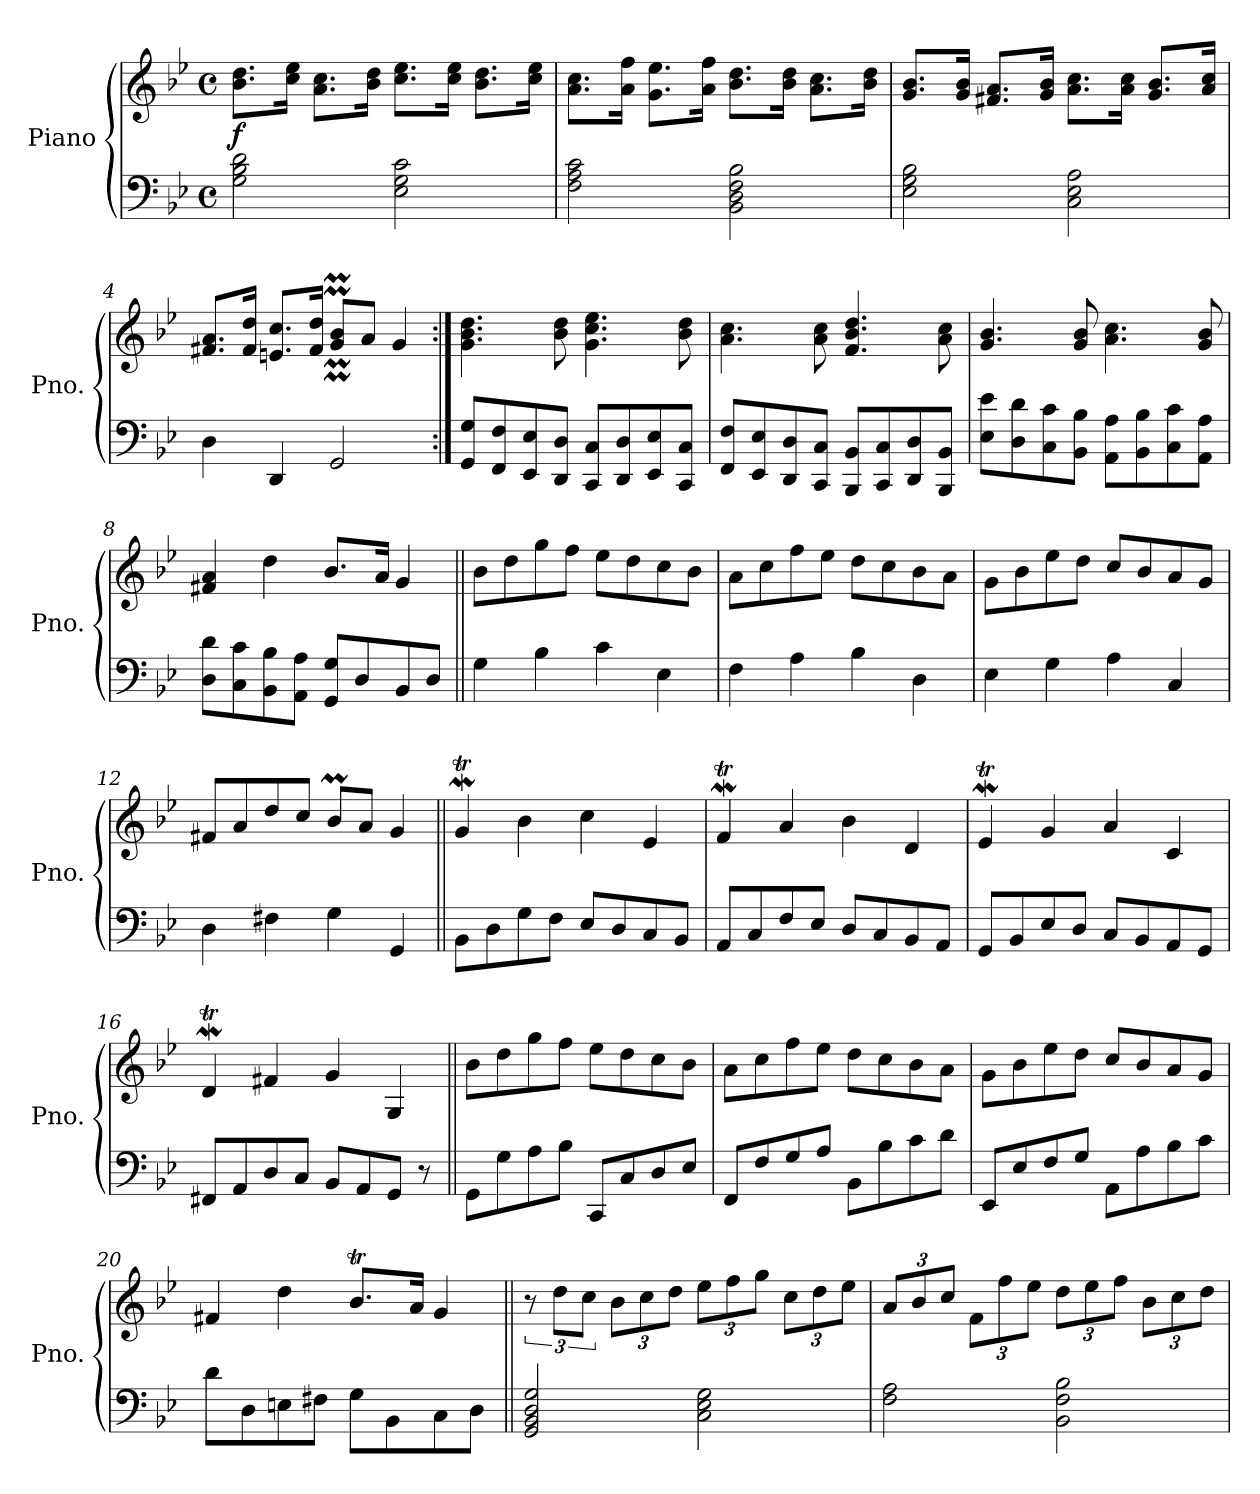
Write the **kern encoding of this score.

**kern	**kern	**dynam
*part1	*part1	*part1
*staff2	*staff1	*staff1/2
*I"Piano	*	*
*I'Pno.	*	*
*clefF4	*clefG2	*
*k[b-e-]	*k[b-e-]	*
*M4/4	*M4/4	*
*met(c)	*met(c)	*
*MM90	*MM90	*
=1	=1	=1
!	!	!LO:DY:b
2G\ 2B-\ 2d\	8.b-\ 8.dd\L	f
.	16cc\ 16ee-\Jk	.
.	8.a\ 8.cc\L	.
.	16b-\ 16dd\Jk	.
2E-\ 2G\ 2c\	8.cc\ 8.ee-\L	.
.	16cc\ 16ee-\Jk	.
.	8.b-\ 8.dd\L	.
.	16cc\ 16ee-\Jk	.
=2	=2	=2
2F\ 2A\ 2c\	8.a\ 8.cc\L	.
.	16a\ 16ff\Jk	.
.	8.g\ 8.ee-\L	.
.	16a\ 16ff\Jk	.
2BB-\ 2D\ 2F\ 2B-\	8.b-\ 8.dd\L	.
.	16b-\ 16dd\Jk	.
.	8.a\ 8.cc\L	.
.	16b-\ 16dd\Jk	.
=3	=3	=3
2E-\ 2G\ 2B-\	8.g/ 8.b-/L	.
.	16g/ 16b-/Jk	.
.	8.f#X/ 8.a/L	.
.	16g/ 16b-/Jk	.
2C\ 2E-\ 2A\	8.a\ 8.cc\L	.
.	16a\ 16cc\Jk	.
.	8.g/ 8.b-/L	.
.	16a/ 16cc/Jk	.
=4	=4	=4
4D\	8.f#X/ 8.a/L	.
.	16f#/ 16dd/Jk	.
4DD/	8.en/ 8.cc/L	.
.	16f#/ 16dd/Jk	.
2GG/	8g/M 8b-/ML	.
.	8a/J	.
.	4g/	.
=5:|!	=5:|!	=5:|!
8GG/ 8G/L	4.g\ 4.b-\ 4.dd\	.
8FF/ 8F/	.	.
8EE-/ 8E-/	.	.
8DD/ 8D/J	8b-\ 8dd\	.
8CC/ 8C/L	4.g\ 4.cc\ 4.ee-\	.
8DD/ 8D/	.	.
8EE-/ 8E-/	.	.
8CC/ 8C/J	8b-\ 8dd\	.
=6	=6	=6
8FF/ 8F/L	4.a\ 4.cc\	.
8EE-/ 8E-/	.	.
8DD/ 8D/	.	.
8CC/ 8C/J	8a\ 8cc\	.
8BBB-/ 8BB-/L	4.f/ 4.b-/ 4.dd/	.
8CC/ 8C/	.	.
8DD/ 8D/	.	.
8BBB-/ 8BB-/J	8a\ 8cc\	.
=7	=7	=7
8E-\ 8e-\L	4.g/ 4.b-/	.
8D\ 8d\	.	.
8C\ 8c\	.	.
8BB-\ 8B-\J	8g/ 8b-/	.
8AA\ 8A\L	4.a\ 4.cc\	.
8BB-\ 8B-\	.	.
8C\ 8c\	.	.
8AA\ 8A\J	8g/ 8b-/	.
=8	=8	=8
8D\ 8d\L	4f#X/ 4a/	.
8C\ 8c\	.	.
8BB-\ 8B-\	4dd\	.
8AA\ 8A\J	.	.
8GG/ 8G/L	8.b-/L	.
8D/	.	.
.	16a/Jk	.
8BB-/	4g/	.
8D/J	.	.
=9||	=9||	=9||
4G\	8b-\L	.
.	8dd\	.
4B-\	8gg\	.
.	8ff\J	.
4c\	8ee-\L	.
.	8dd\	.
4E-\	8cc\	.
.	8b-\J	.
=10	=10	=10
4F\	8a\L	.
.	8cc\	.
4A\	8ff\	.
.	8ee-\J	.
4B-\	8dd\L	.
.	8cc\	.
4D\	8b-\	.
.	8a\J	.
=11	=11	=11
4E-\	8g\L	.
.	8b-\	.
4G\	8ee-\	.
.	8dd\J	.
4A\	8cc/L	.
.	8b-/	.
4C/	8a/	.
.	8g/J	.
=12	=12	=12
4D\	8f#X/L	.
.	8a/	.
4F#X\	8dd/	.
.	8cc/J	.
4G\	8b-M/L	.
.	8a/J	.
4GG/	4g/	.
=13||	=13||	=13||
8BB-\L	4gWT/	.
8D\	.	.
8G\	4b-\	.
8F\J	.	.
8E-/L	4cc\	.
8D/	.	.
8C/	4e-/	.
8BB-/J	.	.
=14	=14	=14
8AA/L	4fWT/	.
8C/	.	.
8F/	4a/	.
8E-/J	.	.
8D/L	4b-\	.
8C/	.	.
8BB-/	4d/	.
8AA/J	.	.
=15	=15	=15
8GG/L	4e-wT/	.
8BB-/	.	.
8E-/	4g/	.
8D/J	.	.
8C/L	4a/	.
8BB-/	.	.
8AA/	4c/	.
8GG/J	.	.
=16	=16	=16
8FF#X/L	4dWt/	.
8AA/	.	.
8D/	4f#X/	.
8C/J	.	.
8BB-/L	4g/	.
8AA/	.	.
8GG/J	4G/	.
8r	.	.
=17||	=17||	=17||
8GG\L	8b-\L	.
8G\	8dd\	.
8A\	8gg\	.
8B-\J	8ff\J	.
8CC/L	8ee-\L	.
8C/	8dd\	.
8D/	8cc\	.
8E-/J	8b-\J	.
=18	=18	=18
8FF/L	8a\L	.
8F/	8cc\	.
8G/	8ff\	.
8A/J	8ee-\J	.
8BB-\L	8dd\L	.
8B-\	8cc\	.
8c\	8b-\	.
8d\J	8a\J	.
=19	=19	=19
8EE-/L	8g\L	.
8E-/	8b-\	.
8F/	8ee-\	.
8G/J	8dd\J	.
8AA\L	8cc/L	.
8A\	8b-/	.
8B-\	8a/	.
8c\J	8g/J	.
=20	=20	=20
8d\L	4f#X/	.
8D\	.	.
8En\	4dd\	.
8F#X\J	.	.
8G\L	8.b-T/L	.
8BB-\	.	.
.	16a/Jk	.
8C\	4g/	.
8D\J	.	.
=21||	=21||	=21||
2GG/ 2BB-/ 2D/ 2G/	12r	.
.	12dd\L	.
.	12cc\J	.
*	*Xbrackettup	*
.	12b-\L	.
.	12cc\	.
.	12dd\J	.
2C\ 2E-\ 2G\	12ee-\L	.
.	12ff\	.
.	12gg\J	.
.	12cc\L	.
.	12dd\	.
.	12ee-\J	.
=22	=22	=22
2F\ 2A\	12a/L	.
.	12b-/	.
.	12cc/J	.
.	12f\L	.
.	12ff\	.
.	12ee-\J	.
2BB-\ 2F\ 2B-\	12dd\L	.
.	12ee-\	.
.	12ff\J	.
.	12b-\L	.
.	12cc\	.
.	12dd\J	.
=	=	=
*-	*-	*-
